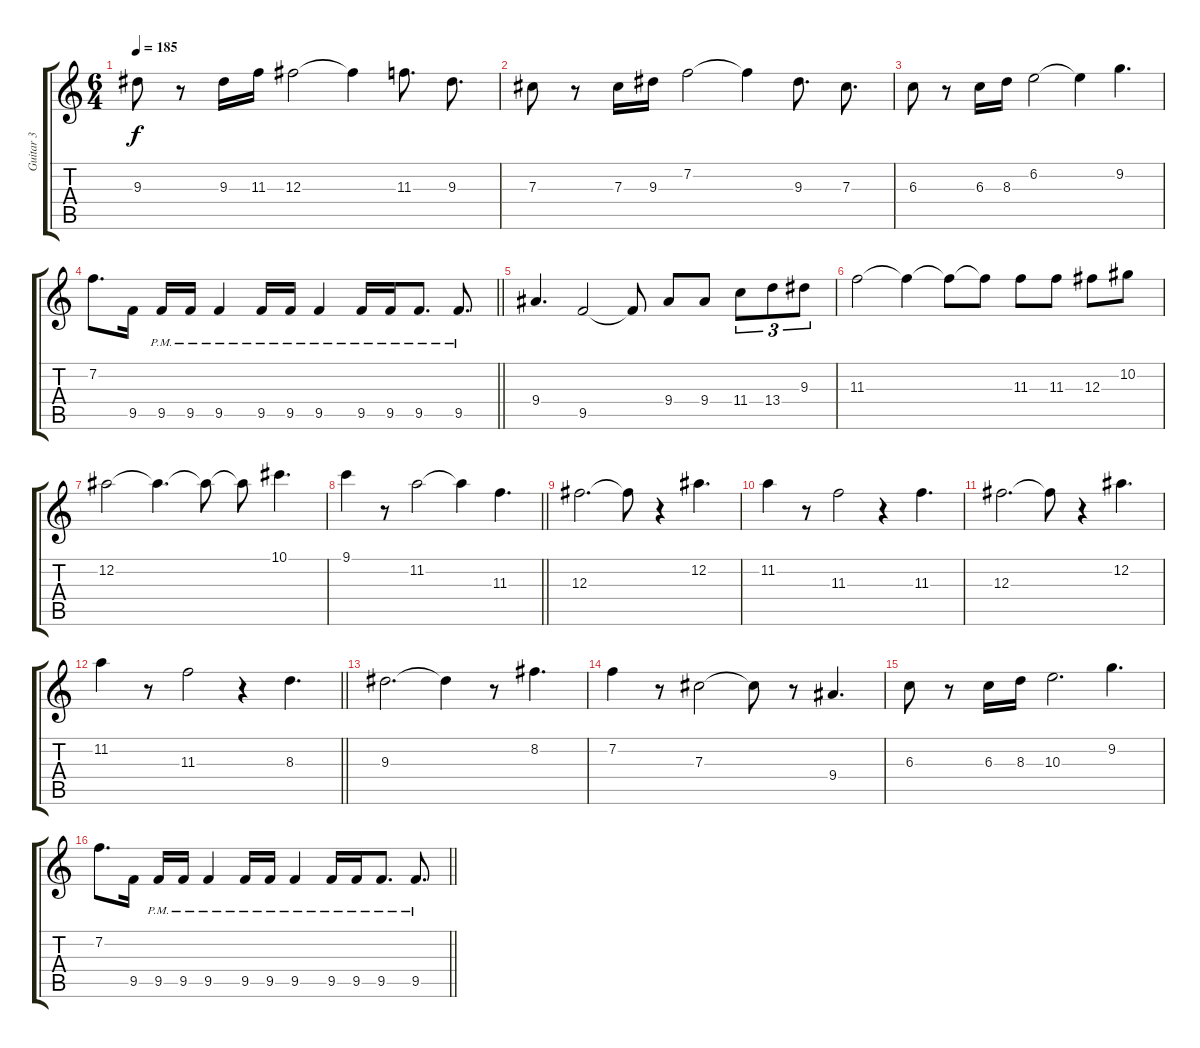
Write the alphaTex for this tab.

\track ("Guitar 3" "Guitar 3") {instrument distortionguitar}
\staff {score tabs}
\tuning (Eb4 Bb3 Gb3 Db3 Ab2 Eb2) {hide}
\ts (6 4)
\tempo 185
\clef g2
\ks c
9.3.8{dy f} r.8 9.3.16 11.3.16 12.3.2 12.3{t}.4 11.3.8{d} 9.3.8{d} |
7.3.8 r.8 7.3.16 9.3.16 7.2.2 7.2{t}.4 9.3.8{d} 7.3.8{d} |
6.3.8 r.8 6.3.16 8.3.16 6.2.2 6.2{t}.4 9.2.4{d} |
\barLineRight lightlight
7.2.8{d} 9.5.16 9.5{pm}.16 9.5{pm}.16 9.5{pm}.4 9.5{pm}.16 9.5{pm}.16 9.5{pm}.4 9.5{pm}.16 9.5{pm}.16 9.5{pm}.8{d} 9.5{pm}.8{d} |
\section ("" "")
9.4.4{d} 9.5.2 9.5{t}.8 9.4.8 9.4.8 11.4.8{tu (3 2)} 13.4.8{tu (3 2)} 9.3.8{tu (3 2)} |
11.3.2 11.3{t}.4 11.3{t}.8 11.3{t}.8 11.3.8 11.3.8 12.3.8 10.2.8 |
12.2.2 12.2{t}.4{d} 12.2{t}.8 12.2{t}.8 10.1.4{d} |
\barLineRight lightlight
9.1.4 r.8 11.2.2 11.2{t}.4 11.3.4{d} |
\section ("" "")
12.3.2{d} 12.3{t}.8 r.4 12.2.4{d} |
11.2.4 r.8 11.3.2 r.4 11.3.4{d} |
12.3.2{d} 12.3{t}.8 r.4 12.2.4{d} |
\barLineRight lightlight
11.2.4 r.8 11.3.2 r.4 8.3.4{d} |
\section ("" "")
9.3.2{d} 9.3{t}.4 r.8 8.2.4{d} |
7.2.4 r.8 7.3.2 7.3{t}.8 r.8 9.4.4{d} |
6.3.8 r.8 6.3.16 8.3.16 10.3.2{d} 9.2.4{d} |
\barLineRight lightlight
7.2.8{d} 9.5.16 9.5{pm}.16 9.5{pm}.16 9.5{pm}.4 9.5{pm}.16 9.5{pm}.16 9.5{pm}.4 9.5{pm}.16 9.5{pm}.16 9.5{pm}.8{d} 9.5{pm}.8{d}
